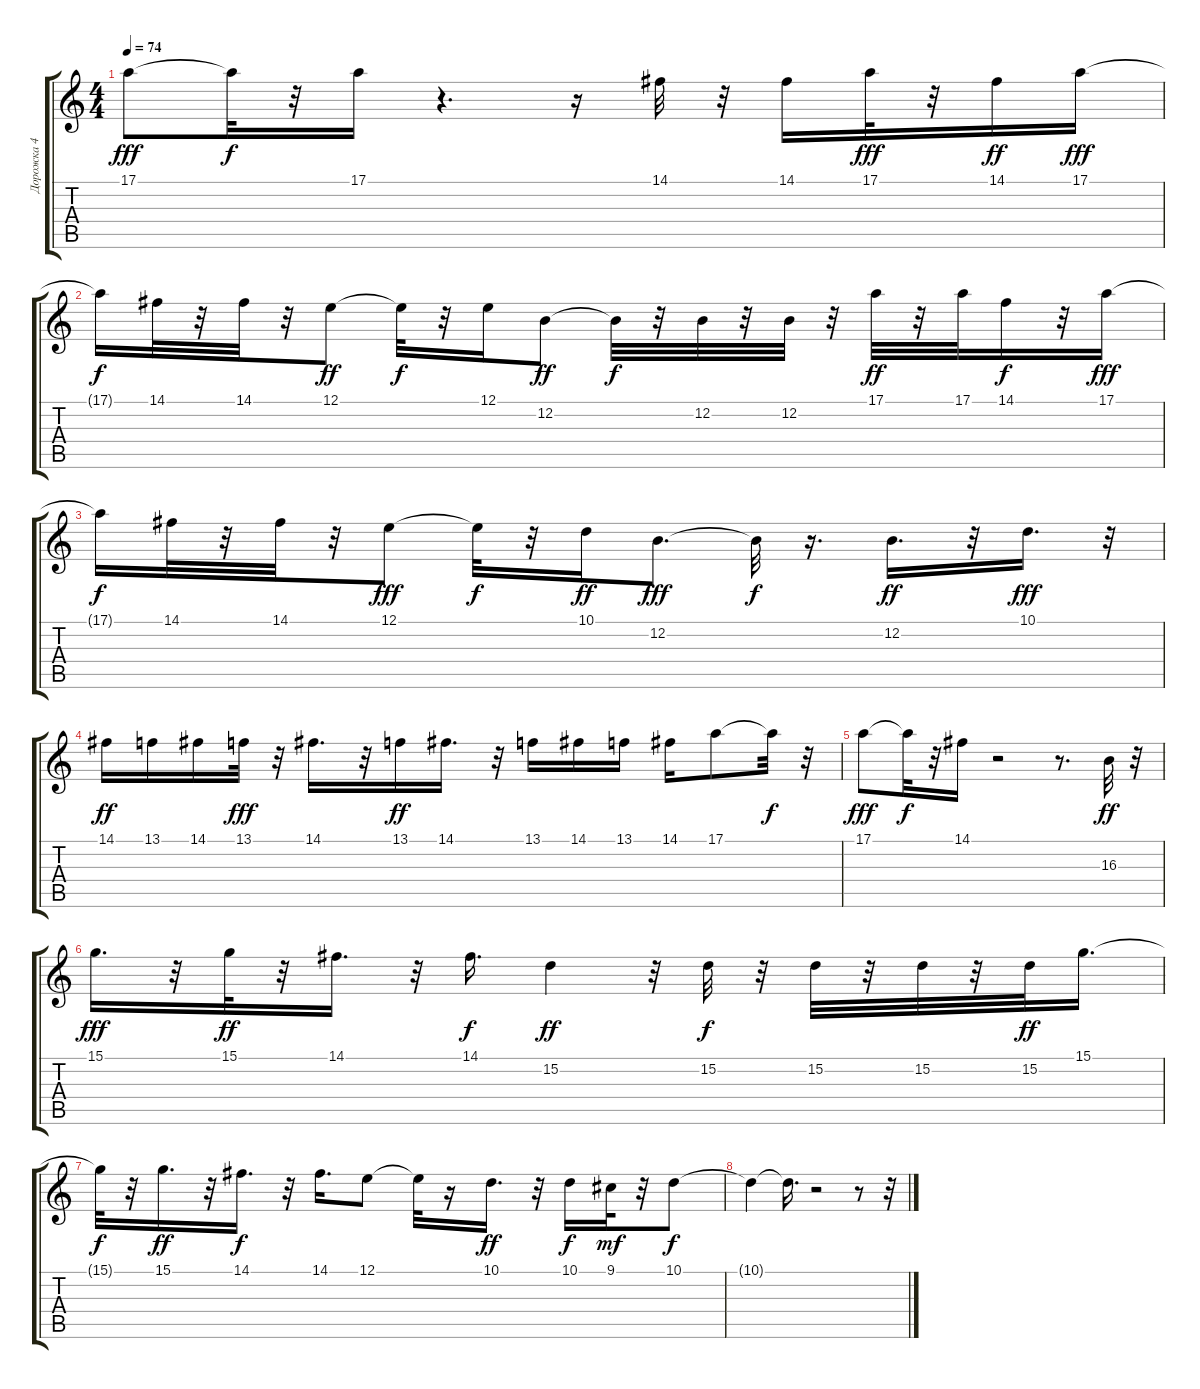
\track ("Дорожка 4" "Дорожка 4") {instrument flute}
\staff {score tabs}
\tuning (E4 B3 G3 D3 A2 E2) {hide}
\ts (4 4)
\tempo 74
\clef g2
\ks c
17.1.8{dy fff} 17.1{t}.32{dy f} r.32 17.1.16 r.4{d} r.16 14.1.32 r.32 14.1.16 17.1.32{dy fff} r.32 14.1.16{dy ff} 17.1.16{dy fff} |
17.1{t}.16{dy f} 14.1.32 r.32 14.1.32 r.32 12.1.8{dy ff} 12.1{t}.32{dy f} r.32 12.1.16 12.2.8{dy ff} 12.2{t}.32{dy f} r.32 12.2.32 r.32 12.2.32 r.32 17.1.32{dy ff} r.32 17.1.32 14.1.16{dy f} r.32 17.1.16{dy fff} |
17.1{t}.16{dy f} 14.1.32 r.32 14.1.32 r.32 12.1.8{dy fff} 12.1{t}.32{dy f} r.32 10.1.16{dy ff} 12.2.8{d dy fff} 12.2{t}.32{dy f} r.16{d} 12.2.16{d dy ff} r.32 10.1.16{d dy fff} r.32 |
14.1.16{dy ff} 13.1.16 14.1.16 13.1.32{dy fff} r.32 14.1.16{d} r.32 13.1.16{dy ff} 14.1.16{d} r.32 13.1.16 14.1.16 13.1.16 14.1.16 17.1.8 17.1{t}.32{dy f} r.32 |
17.1.8{dy fff} 17.1{t}.32{dy f} r.32 14.1.16 r.2 r.8{d} 16.3.32{dy ff} r.32 |
15.1.16{d dy fff} r.32 15.1.32{dy ff} r.32 14.1.16{d} r.32 14.1.16{d dy f} 15.2.4{dy ff} r.32 15.2.32{dy f} r.32 15.2.32 r.32 15.2.32 r.32 15.2.32{dy ff} 15.1.16{d} |
15.1{t}.32{dy f} r.32 15.1.16{d dy ff} r.32 14.1.16{d dy f} r.32 14.1.16{d} 12.1.8 12.1{t}.32 r.16 10.1.16{d dy ff} r.32 10.1.16{dy f} 9.1.32{dy mf} r.32 10.1.8{dy f} |
10.1{t}.4 10.1{t}.16{d} r.2 r.8 r.32
